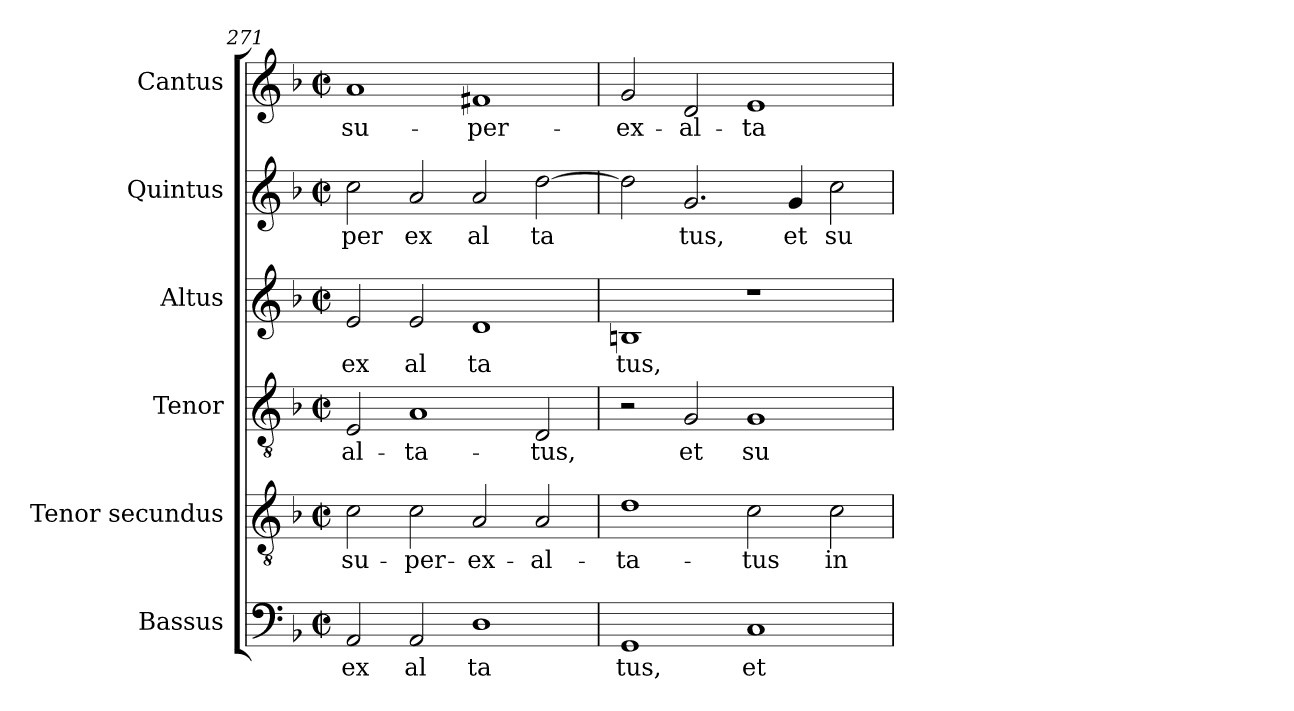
**kern	**text	**kern	**text	**kern	**text	**kern	**text	**kern	**text	**kern	**text
*part6	*part6	*part5	*part5	*part4	*part4	*part3	*part3	*part2	*part2	*part1	*part1
*staff6	*staff6	*staff5	*staff5	*staff4	*staff4	*staff3	*staff3	*staff2	*staff2	*staff1	*staff1
*I"Bassus	*	*I"Tenor  secundus	*	*I"Tenor	*	*I"Altus	*	*I"Quintus	*	*I"Cantus	*
*I'B	*	*	*	*I'T	*	*I'A	*	*I'Q	*	*I'C	*
*clefF4	*	*clefGv2	*	*clefGv2	*	*clefG2	*	*clefG2	*	*clefG2	*
*k[b-]	*	*k[b-]	*	*k[b-]	*	*k[b-]	*	*k[b-]	*	*k[b-]	*
*F:	*	*F:	*	*F:	*	*F:	*	*F:	*	*F:	*
*M2/2	*	*M2/2	*	*M2/2	*	*M2/2	*	*M2/2	*	*M2/2	*
*met(c|)	*	*met(c|)	*	*met(c|)	*	*met(c|)	*	*met(c|)	*	*met(c|)	*
=271	=271	=271	=271	=271	=271	=271	=271	=271	=271	=271	=271
!	!LO:LY:b:cj	!	!LO:LY:b:cj	!	!LO:LY:b:cj	!	!LO:LY:b:cj	!	!LO:LY:b:cj	!	!LO:LY:b:cj
2AA/	ex	2c\	su-	2E/	-al-	2e/	ex	2cc\	per	1a	su-
!	!LO:LY:b:cj	!	!LO:LY:b:cj	!	!LO:LY:b:cj	!	!LO:LY:b:cj	!	!LO:LY:b:cj	!	!
2AA/	al	2c\	-per-	1A	-ta-	2e/	al	2a/	ex	.	.
!	!LO:LY:b:cj	!	!LO:LY:b:cj	!	!	!	!LO:LY:b:cj	!	!LO:LY:b:cj	!	!LO:LY:b:cj
1D	ta	2A/	-ex-	.	.	1d	ta	2a/	al	1f#X	-per-
!	!	!	!LO:LY:b:cj	!	!LO:LY:b:cj	!	!	!	!LO:LY:b:cj	!	!
.	.	2A/	-al-	2D/	-tus,	.	.	[>2dd\	ta	.	.
=272	=272	=272	=272	=272	=272	=272	=272	=272	=272	=272	=272
!	!LO:LY:b:cj	!	!LO:LY:b:cj	!	!	!	!LO:LY:b:cj	!	!LO:LY:b:cj	!	!LO:LY:b:cj
1GG	tus,	1d	-ta-	2r	.	1Bn	tus,	2dd\]	.	2g/	-ex-
!	!	!	!	!	!LO:LY:b:cj	!	!	!	!LO:LY:b:cj	!	!LO:LY:b:cj
.	.	.	.	2G/	et	.	.	2.g/	tus,	2d/	-al-
!	!LO:LY:b:cj	!	!LO:LY:b:cj	!	!LO:LY:b:cj	!	!	!	!	!	!LO:LY:b:cj
1C	et	2c\	-tus	1G	su-	1r	.	.	.	1e	-ta-
!	!	!	!	!	!	!	!	!	!LO:LY:b:cj	!	!
.	.	.	.	.	.	.	.	4g/	et	.	.
!	!	!	!LO:LY:b:cj	!	!	!	!	!	!LO:LY:b:cj	!	!
.	.	2c\	in	.	.	.	.	2cc\	su	.	.
=	=	=	=	=	=	=	=	=	=	=	=
*-	*-	*-	*-	*-	*-	*-	*-	*-	*-	*-	*-
